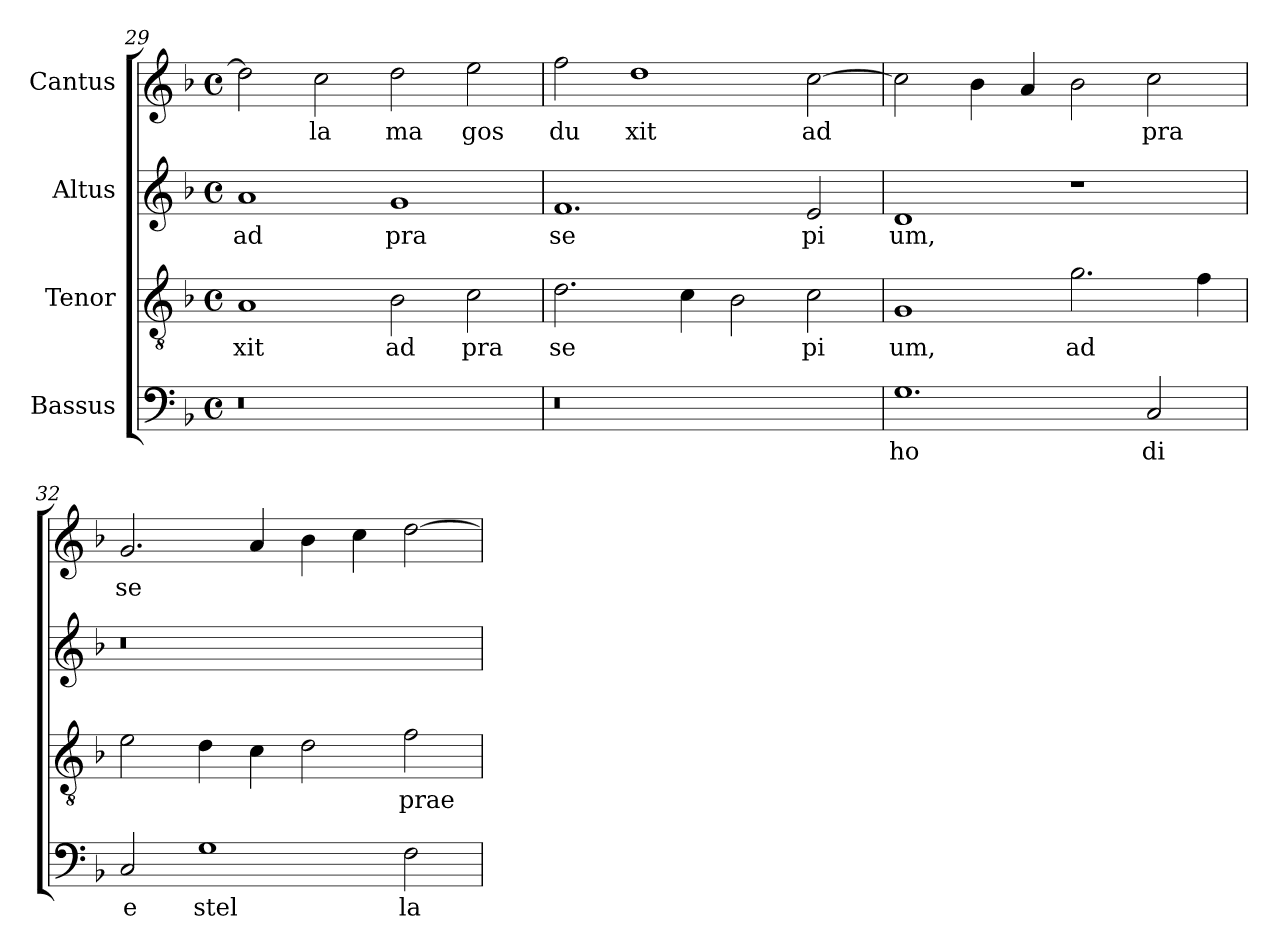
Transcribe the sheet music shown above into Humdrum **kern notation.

**kern	**text	**kern	**text	**kern	**text	**kern	**text
*part4	*part4	*part3	*part3	*part2	*part2	*part1	*part1
*staff4	*staff4	*staff3	*staff3	*staff2	*staff2	*staff1	*staff1
*I"Bassus	*	*I"Tenor	*	*I"Altus	*	*I"Cantus	*
*clefF4	*	*clefGv2	*	*clefG2	*	*clefG2	*
*k[b-]	*	*k[b-]	*	*k[b-]	*	*k[b-]	*
*F:	*	*F:	*	*F:	*	*F:	*
*M4/4	*	*M4/4	*	*M4/4	*	*M4/4	*
*met(c)	*	*met(c)	*	*met(c)	*	*met(c)	*
=29	=29	=29	=29	=29	=29	=29	=29
!	!	!	!LO:LY:b:cj	!	!LO:LY:b:cj	!	!
0r	.	1A	xit	1a	ad	2dd\]	.
!	!	!	!	!	!	!	!LO:LY:b:cj
.	.	.	.	.	.	2cc\	la
!	!	!	!LO:LY:b:cj	!	!LO:LY:b:cj	!	!LO:LY:b:cj
.	.	2B-\	ad	1g	pra	2dd\	ma
!	!	!	!LO:LY:b:cj	!	!	!	!LO:LY:b:cj
.	.	2c\	pra	.	.	2ee\	gos
=30	=30	=30	=30	=30	=30	=30	=30
!	!	!	!LO:LY:b:cj	!	!LO:LY:b:cj	!	!LO:LY:b:cj
0r	.	2.d\	se	1.f	se	2ff\	du
!	!	!	!	!	!	!	!LO:LY:b:cj
.	.	.	.	.	.	1dd	xit
.	.	4c\	.	.	.	.	.
.	.	2B-\	.	.	.	.	.
!	!	!	!LO:LY:b:cj	!	!LO:LY:b:cj	!	!LO:LY:b:cj
.	.	2c\	pi	2e/	pi	[>2cc\	ad
=31	=31	=31	=31	=31	=31	=31	=31
!	!LO:LY:b:cj	!	!LO:LY:b:cj	!	!LO:LY:b:cj	!	!
1.G	ho	1G	um,	1d	um,	2cc\]	.
.	.	.	.	.	.	4b-\	.
.	.	.	.	.	.	4a/	.
!	!	!	!LO:LY:b:cj	!	!	!	!
.	.	2.g\	ad	1r	.	2b-\	.
!	!LO:LY:b:cj	!	!	!	!	!	!LO:LY:b:cj
2C/	di	.	.	.	.	2cc\	pra
.	.	4f\	.	.	.	.	.
=32	=32	=32	=32	=32	=32	=32	=32
!	!LO:LY:b:cj	!	!	!	!	!	!LO:LY:b:cj
2C/	e	2e\	.	0r	.	2.g/	se
!	!LO:LY:b:cj	!	!	!	!	!	!
1G	stel	4d\	.	.	.	.	.
.	.	4c\	.	.	.	4a/	.
.	.	2d\	.	.	.	4b-\	.
.	.	.	.	.	.	4cc\	.
!	!LO:LY:b:cj	!	!LO:LY:b:cj	!	!	!	!
2F\	la	2f\	prae	.	.	[>2dd\	.
=	=	=	=	=	=	=	=
*-	*-	*-	*-	*-	*-	*-	*-
